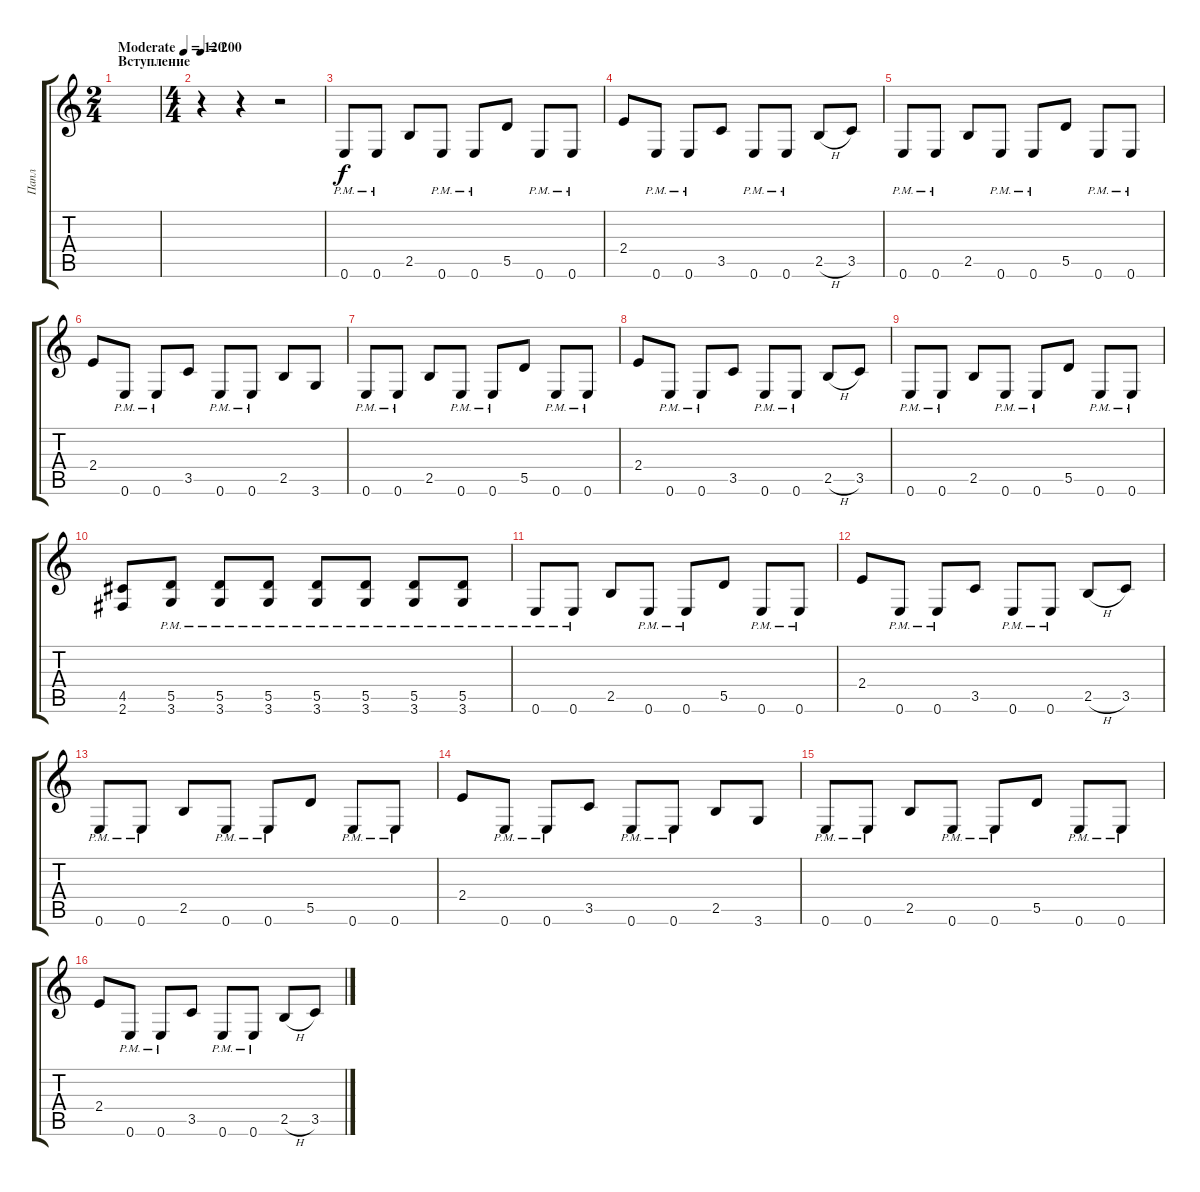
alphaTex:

\track ("Папл" "Папл") {instrument distortionguitar}
\staff {score tabs}
\tuning (E4 B3 G3 D3 A2 E2) {hide}
\ts (2 4)
\section ("" "Вступление")
\tempo (120 "Moderate")
\clef g2
\ks c
|
\ts (4 4)
\tempo 200
r.4 r.4 r.2 |
0.6{pm}.8 0.6{pm}.8 2.5.8 0.6{pm}.8 0.6{pm}.8 5.5.8 0.6{pm}.8 0.6{pm}.8 |
2.4.8 0.6{pm}.8 0.6{pm}.8 3.5.8 0.6{pm}.8 0.6{pm}.8 2.5{h}.8 3.5.8 |
0.6{pm}.8 0.6{pm}.8 2.5.8 0.6{pm}.8 0.6{pm}.8 5.5.8 0.6{pm}.8 0.6{pm}.8 |
2.4.8 0.6{pm}.8 0.6{pm}.8 3.5.8 0.6{pm}.8 0.6{pm}.8 2.5.8 3.6.8 |
0.6{pm}.8 0.6{pm}.8 2.5.8 0.6{pm}.8 0.6{pm}.8 5.5.8 0.6{pm}.8 0.6{pm}.8 |
2.4.8 0.6{pm}.8 0.6{pm}.8 3.5.8 0.6{pm}.8 0.6{pm}.8 2.5{h}.8 3.5.8 |
0.6{pm}.8 0.6{pm}.8 2.5.8 0.6{pm}.8 0.6{pm}.8 5.5.8 0.6{pm}.8 0.6{pm}.8 |
(4.5 2.6).8 (5.5{pm} 3.6{pm}).8 (5.5{pm} 3.6{pm}).8 (5.5{pm} 3.6).8 (5.5{pm} 3.6{pm}).8 (5.5{pm} 3.6{pm}).8 (5.5{pm} 3.6).8 (5.5{pm} 3.6).8 |
0.6{pm}.8 0.6{pm}.8 2.5.8 0.6{pm}.8 0.6{pm}.8 5.5.8 0.6{pm}.8 0.6{pm}.8 |
2.4.8 0.6{pm}.8 0.6{pm}.8 3.5.8 0.6{pm}.8 0.6{pm}.8 2.5{h}.8 3.5.8 |
0.6{pm}.8 0.6{pm}.8 2.5.8 0.6{pm}.8 0.6{pm}.8 5.5.8 0.6{pm}.8 0.6{pm}.8 |
2.4.8 0.6{pm}.8 0.6{pm}.8 3.5.8 0.6{pm}.8 0.6{pm}.8 2.5.8 3.6.8 |
0.6{pm}.8 0.6{pm}.8 2.5.8 0.6{pm}.8 0.6{pm}.8 5.5.8 0.6{pm}.8 0.6{pm}.8 |
2.4.8 0.6{pm}.8 0.6{pm}.8 3.5.8 0.6{pm}.8 0.6{pm}.8 2.5{h}.8 3.5.8
